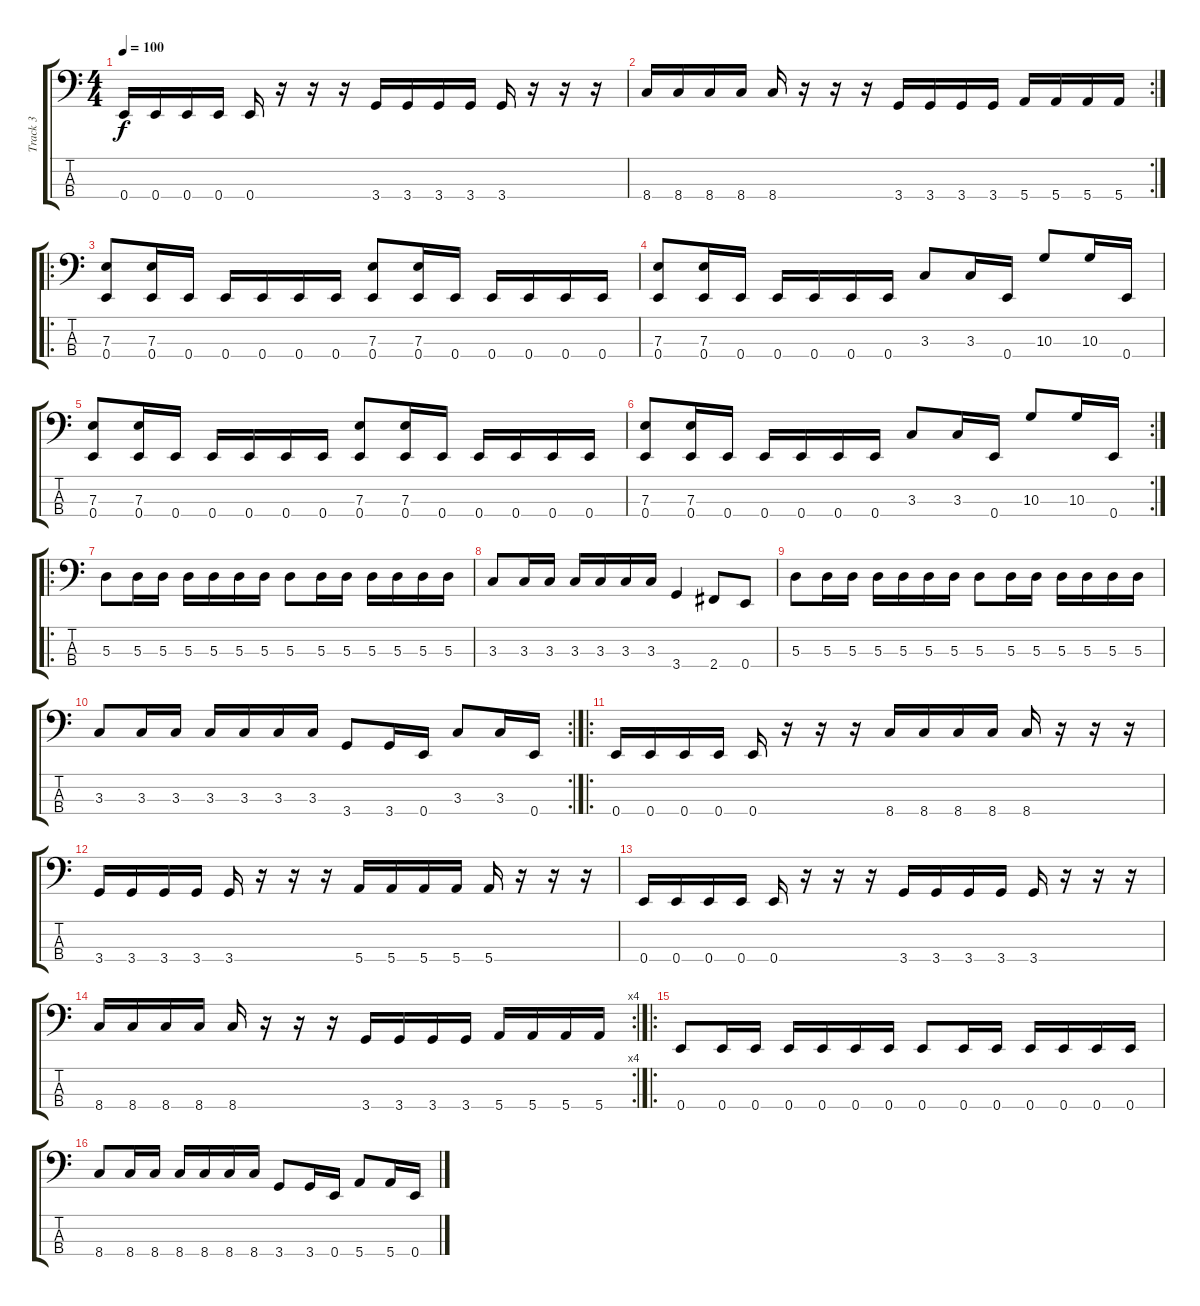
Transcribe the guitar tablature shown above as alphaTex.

\track ("Track 3" "Track 3") {instrument electricbassfinger}
\staff {score tabs}
\tuning (G2 D2 A1 E1) {hide}
\ts (4 4)
\tempo 100
\clef f4
\ks c
0.4.16{dy f} 0.4.16 0.4.16 0.4.16 0.4.16 r.16 r.16 r.16 3.4.16 3.4.16 3.4.16 3.4.16 3.4.16 r.16 r.16 r.16 |
\rc 2
8.4.16 8.4.16 8.4.16 8.4.16 8.4.16 r.16 r.16 r.16 3.4.16 3.4.16 3.4.16 3.4.16 5.4.16 5.4.16 5.4.16 5.4.16 |
\ro
(7.3 0.4).8 (7.3 0.4).16 0.4.16 0.4.16 0.4.16 0.4.16 0.4.16 (7.3 0.4).8 (7.3 0.4).16 0.4.16 0.4.16 0.4.16 0.4.16 0.4.16 |
(7.3 0.4).8 (7.3 0.4).16 0.4.16 0.4.16 0.4.16 0.4.16 0.4.16 3.3.8 3.3.16 0.4.16 10.3.8 10.3.16 0.4.16 |
(7.3 0.4).8 (7.3 0.4).16 0.4.16 0.4.16 0.4.16 0.4.16 0.4.16 (7.3 0.4).8 (7.3 0.4).16 0.4.16 0.4.16 0.4.16 0.4.16 0.4.16 |
\rc 2
(7.3 0.4).8 (7.3 0.4).16 0.4.16 0.4.16 0.4.16 0.4.16 0.4.16 3.3.8 3.3.16 0.4.16 10.3.8 10.3.16 0.4.16 |
\ro
5.3.8 5.3.16 5.3.16 5.3.16 5.3.16 5.3.16 5.3.16 5.3.8 5.3.16 5.3.16 5.3.16 5.3.16 5.3.16 5.3.16 |
3.3.8 3.3.16 3.3.16 3.3.16 3.3.16 3.3.16 3.3.16 3.4.4 2.4.8 0.4.8 |
5.3.8 5.3.16 5.3.16 5.3.16 5.3.16 5.3.16 5.3.16 5.3.8 5.3.16 5.3.16 5.3.16 5.3.16 5.3.16 5.3.16 |
\rc 2
3.3.8 3.3.16 3.3.16 3.3.16 3.3.16 3.3.16 3.3.16 3.4.8 3.4.16 0.4.16 3.3.8 3.3.16 0.4.16 |
\ro
0.4.16 0.4.16 0.4.16 0.4.16 0.4.16 r.16 r.16 r.16 8.4.16 8.4.16 8.4.16 8.4.16 8.4.16 r.16 r.16 r.16 |
3.4.16 3.4.16 3.4.16 3.4.16 3.4.16 r.16 r.16 r.16 5.4.16 5.4.16 5.4.16 5.4.16 5.4.16 r.16 r.16 r.16 |
0.4.16 0.4.16 0.4.16 0.4.16 0.4.16 r.16 r.16 r.16 3.4.16 3.4.16 3.4.16 3.4.16 3.4.16 r.16 r.16 r.16 |
\rc 4
8.4.16 8.4.16 8.4.16 8.4.16 8.4.16 r.16 r.16 r.16 3.4.16 3.4.16 3.4.16 3.4.16 5.4.16 5.4.16 5.4.16 5.4.16 |
\ro
0.4.8 0.4.16 0.4.16 0.4.16 0.4.16 0.4.16 0.4.16 0.4.8 0.4.16 0.4.16 0.4.16 0.4.16 0.4.16 0.4.16 |
8.4.8 8.4.16 8.4.16 8.4.16 8.4.16 8.4.16 8.4.16 3.4.8 3.4.16 0.4.16 5.4.8 5.4.16 0.4.16
